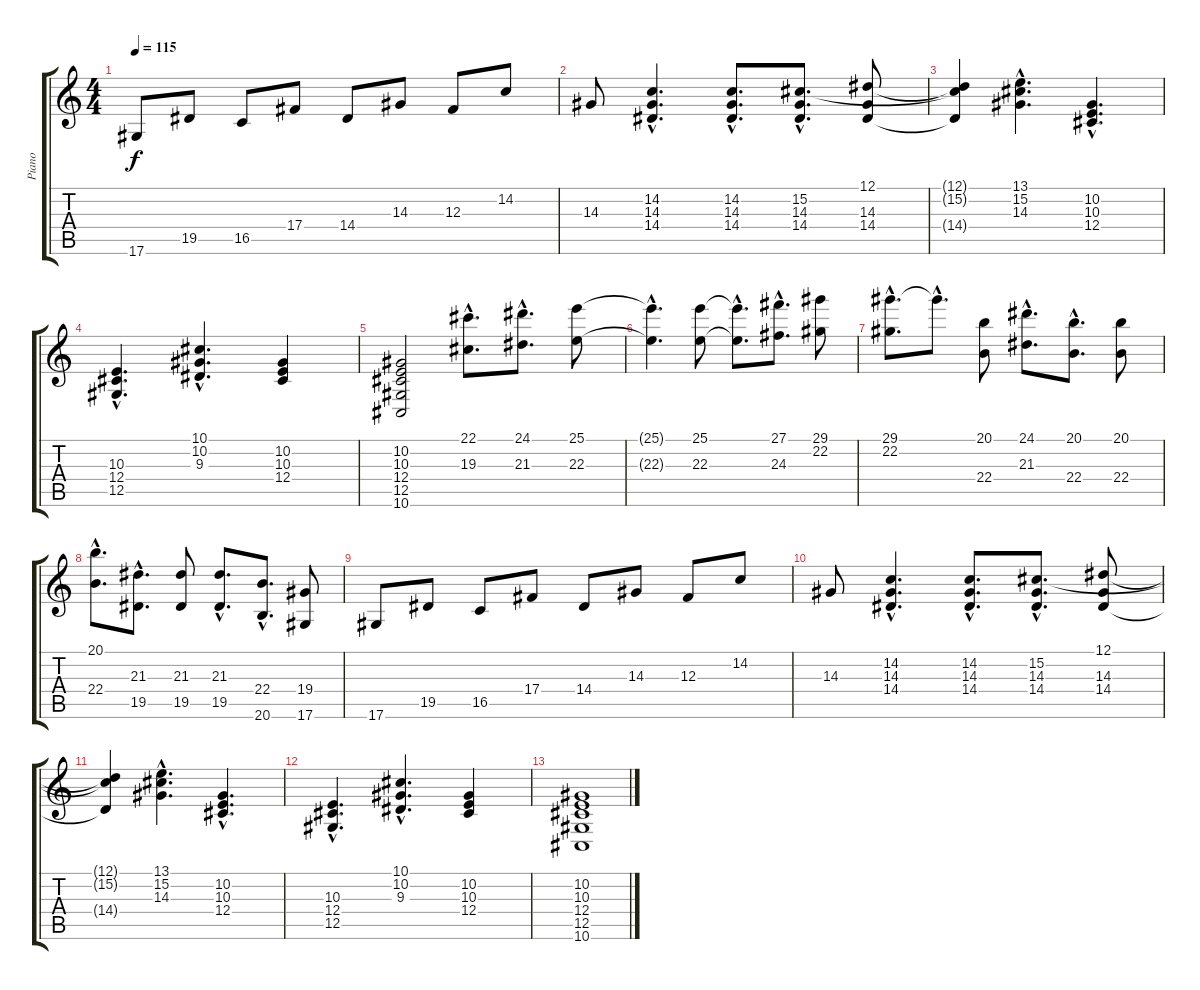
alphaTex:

\track ("Piano" "Piano") {instrument acousticgrandpiano}
\staff {score tabs}
\tuning (Eb4 Bb3 Gb3 Db3 Ab2 Eb2) {hide}
\ts (4 4)
\tempo 115
\clef g2
\ks c
17.6.8{dy f} 19.5.8 16.5.8 17.4.8 14.4.8 14.3.8 12.3.8 14.2.8 |
14.3.8 (14.2{hac} 14.3{hac} 14.4{hac}).4{d} (14.2{hac} 14.3{hac} 14.4{hac}).8{d} (15.2{hac} 14.3{hac} 14.4{hac}).8{d} (12.1 14.3 14.4).8 |
(12.1{t} 15.2{t} 14.4{t}).4 (13.1{hac} 15.2{hac} 14.3{hac}).4{d} (10.2{hac} 10.3{hac} 12.4{hac}).4{d} |
(10.3{hac} 12.4{hac} 12.5{hac}).4{d} (10.1{hac} 10.2{hac} 9.3{hac}).4{d} (10.2 10.3 12.4).4 |
(10.2 10.3 12.4 12.5 10.6).2 (22.1{hac} 19.3{hac}).8{d} (24.1{hac} 21.3{hac}).8{d} (25.1 22.3).8 |
(25.1{hac t} 22.3{hac t}).4{d} (25.1 22.3).8 (25.1{hac t} 22.3{hac t}).8{d} (27.1{hac} 24.3{hac}).8{d} (29.1 22.2).8 |
(29.1{hac} 22.2{hac}).8{d} 29.1{hac t}.8{d} (20.1 22.4).8 (24.1{hac} 21.3{hac}).8{d} (20.1{hac} 22.4{hac}).8{d} (20.1 22.4).8 |
(20.1{hac} 22.4{hac}).8{d} (21.3{hac} 19.5{hac}).8{d} (21.3 19.5).8 (21.3{hac} 19.5{hac}).8{d} (22.4{hac} 20.6{hac}).8{d} (19.4 17.6).8 |
17.6.8 19.5.8 16.5.8 17.4.8 14.4.8 14.3.8 12.3.8 14.2.8 |
14.3.8 (14.2{hac} 14.3{hac} 14.4{hac}).4{d} (14.2{hac} 14.3{hac} 14.4{hac}).8{d} (15.2{hac} 14.3{hac} 14.4{hac}).8{d} (12.1 14.3 14.4).8 |
(12.1{t} 15.2{t} 14.4{t}).4 (13.1{hac} 15.2{hac} 14.3{hac}).4{d} (10.2{hac} 10.3{hac} 12.4{hac}).4{d} |
(10.3{hac} 12.4{hac} 12.5{hac}).4{d} (10.1{hac} 10.2{hac} 9.3{hac}).4{d} (10.2 10.3 12.4).4 |
(10.2 10.3 12.4 12.5 10.6).1
